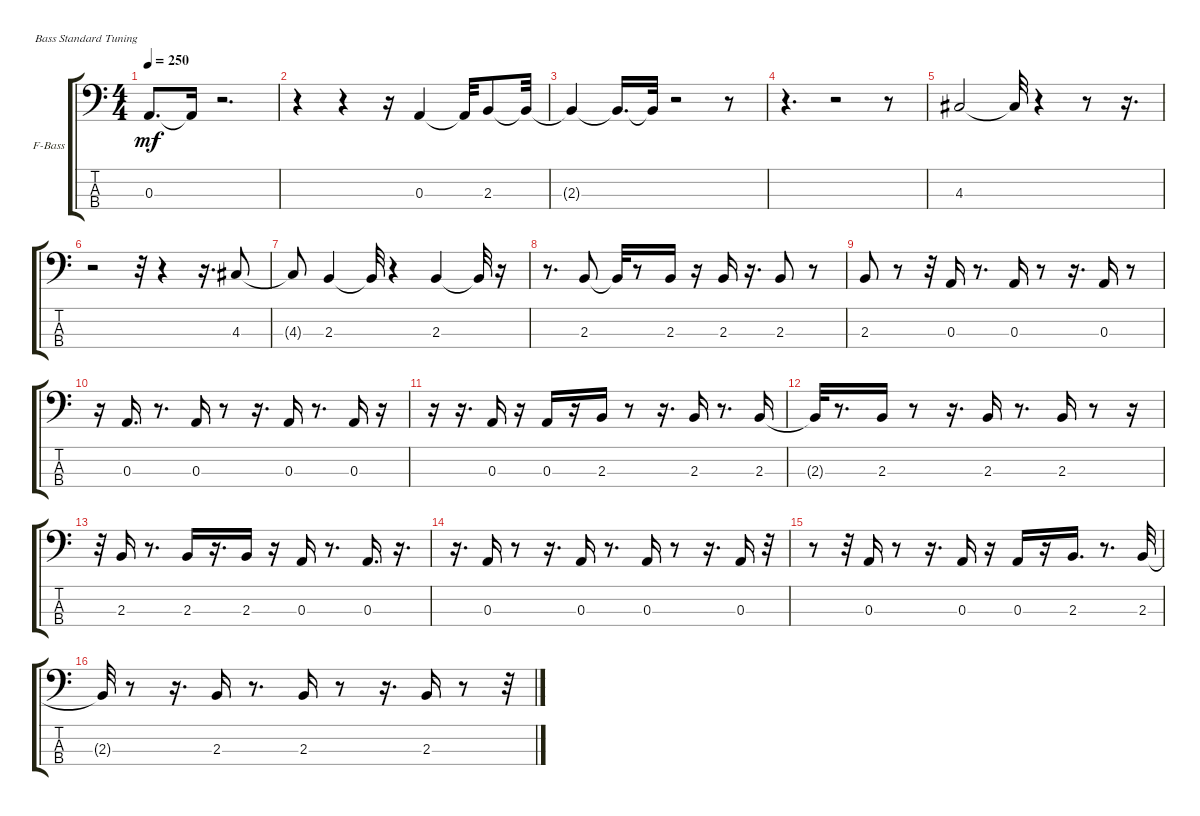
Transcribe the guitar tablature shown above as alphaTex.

\bracketExtendMode groupsimilarinstruments
\firstSystemTrackNameOrientation horizontal
\otherSystemsTrackNameOrientation horizontal
\track ("Bass" "F-Bass") {instrument acousticbass}
\staff {score tabs}
\tuning (G2 D2 A1 E1)
\ts (4 4)
\tempo 250
\clef f4
\ks c
0.3{t}.8{d dy mf} 0.3{t}.16 r.2{d} |
r.4 r.4 r.16 0.3.4 0.3{t}.32 2.3.8 2.3{t}.32 |
2.3{t}.4 2.3{t}.16{d} 2.3{t}.32 r.2 r.8 |
r.4{d} r.2 r.8 |
4.3.2 4.3{t}.32 r.4 r.8 r.16{d} |
r.2 r.32 r.4 r.16{d} 4.3.8 |
4.3{t}.8 2.3.4 2.3{t}.32 r.4 2.3.4 2.3{t}.32 r.16 |
r.8{d} 2.3.8 2.3{t}.32 r.8 2.3.16 r.16 2.3.16 r.16{d} 2.3.8 r.8 |
2.3.8 r.8 r.32 0.3.16 r.8{d} 0.3.16 r.8 r.16{d} 0.3.16 r.8 |
r.16 0.3.16{d} r.8{d} 0.3.16 r.8 r.16{d} 0.3.16 r.8{d} 0.3.16 r.16 |
r.16 r.16{d} 0.3.16 r.16 0.3.16 r.16 2.3.16 r.8 r.16{d} 2.3.16 r.8{d} 2.3.16 |
2.3{t}.32 r.8{d} 2.3.16 r.8 r.16{d} 2.3.16 r.8{d} 2.3.16 r.8 r.16 |
r.32 2.3.16 r.8{d} 2.3.16 r.16{d} 2.3.16 r.16 0.3.16 r.8{d} 0.3.16{d} r.16{d} |
r.16{d} 0.3.16 r.8 r.16{d} 0.3.16 r.8{d} 0.3.16 r.8 r.16{d} 0.3.16 r.32 |
r.8 r.32 0.3.16 r.8 r.16{d} 0.3.16 r.16 0.3.16 r.16 2.3.16{d} r.8{d} 2.3.32 |
2.3{t}.32 r.8 r.16{d} 2.3.16 r.8{d} 2.3.16 r.8 r.16{d} 2.3.16 r.8 r.32
